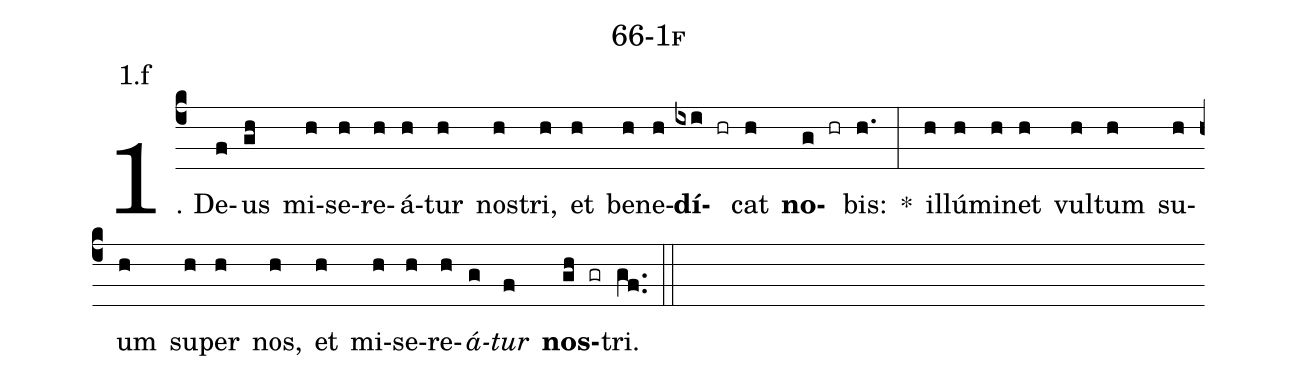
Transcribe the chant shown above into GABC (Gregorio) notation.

name: 66-1f;
annotation: 1.f;
%%
(c4)1. De(f)us(gh) mi(h)se(h)re(h)á(h)tur(h) nos(h)tri,(h) et(h) be(h)ne(h)<b>dí</b>(ixi hr)cat(h) <b>no</b>(g hr)bis:(h.) *(:) il(h)lú(h)mi(h)net(h) vul(h)tum(h) su(h)um(h) su(h)per(h) nos,(h) et(h) mi(h)se(h)re(h)<i>á</i>(g)<i>tur</i>(f) <b>nos</b>(gh gr)tri.(gf..) (::)
